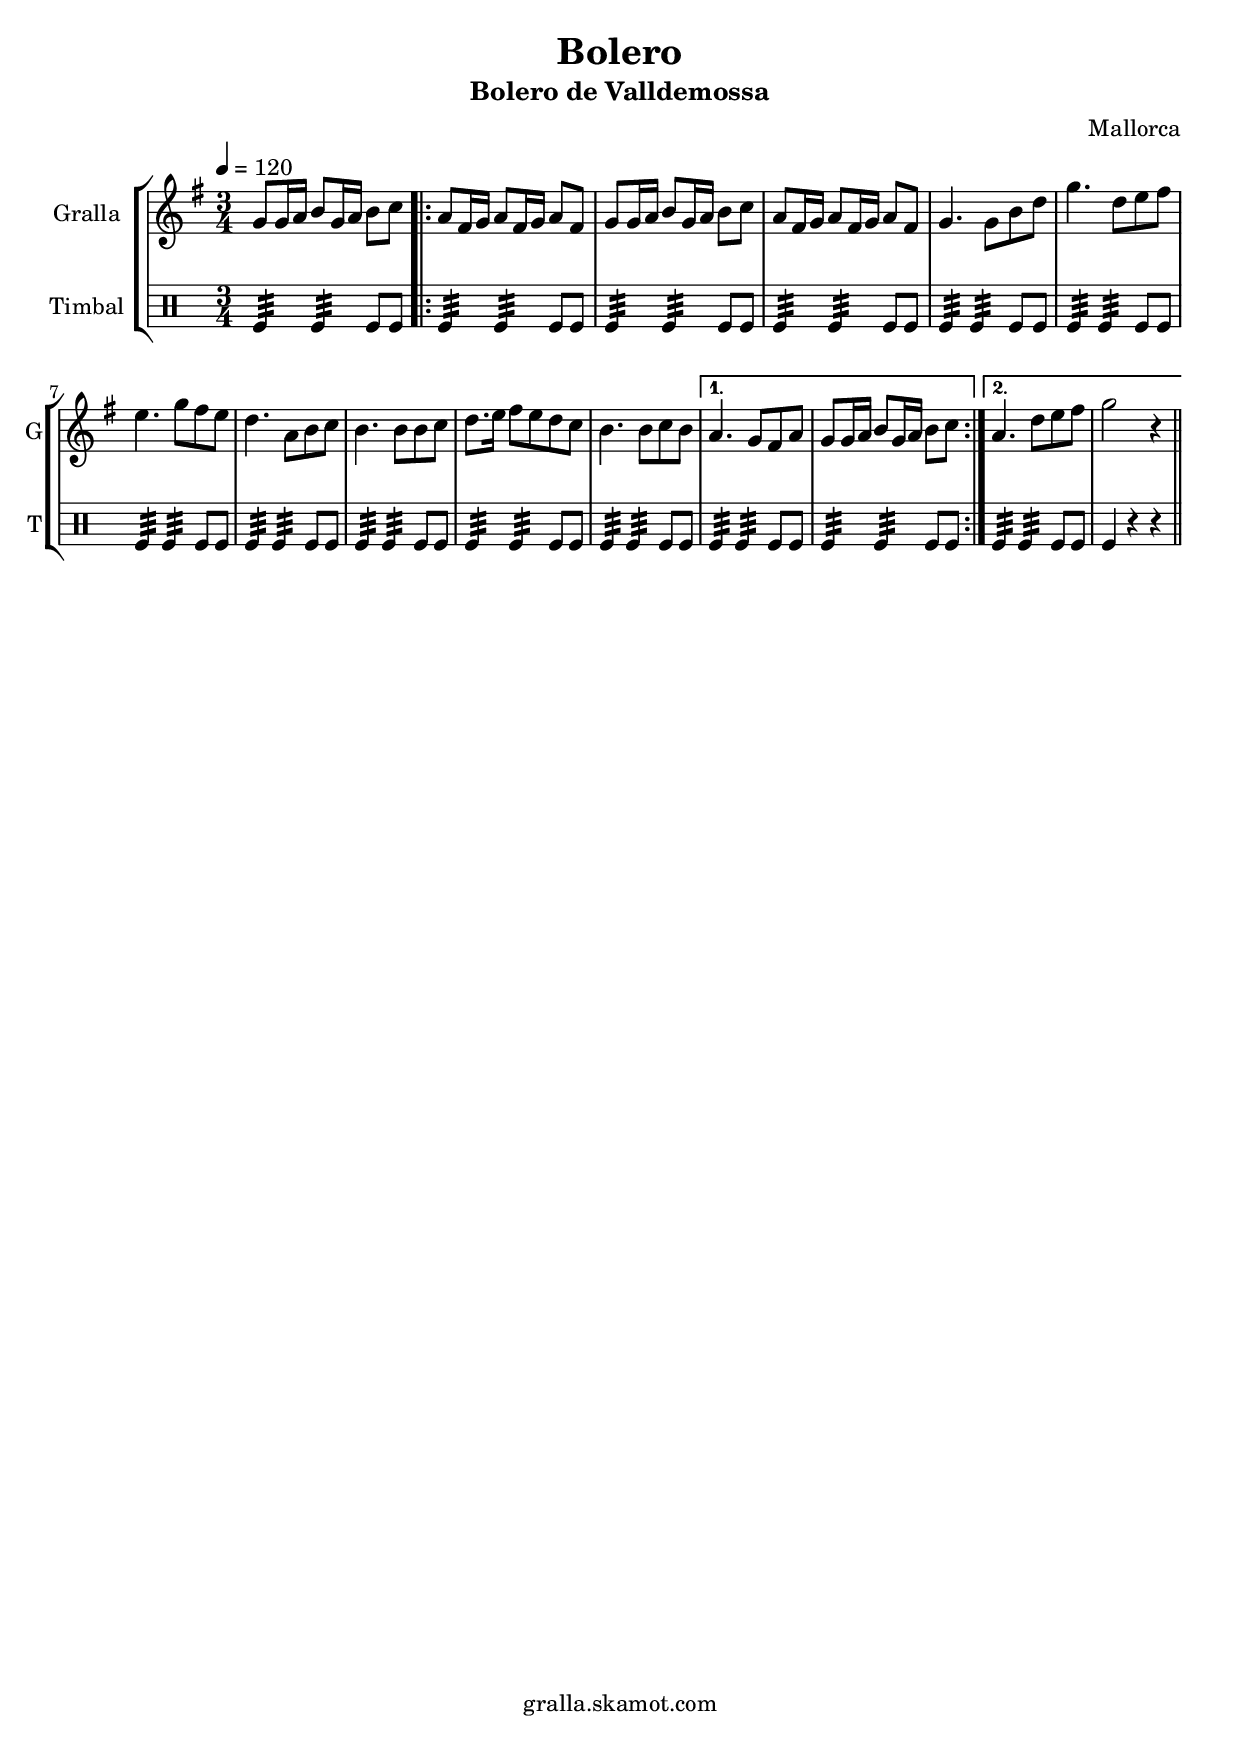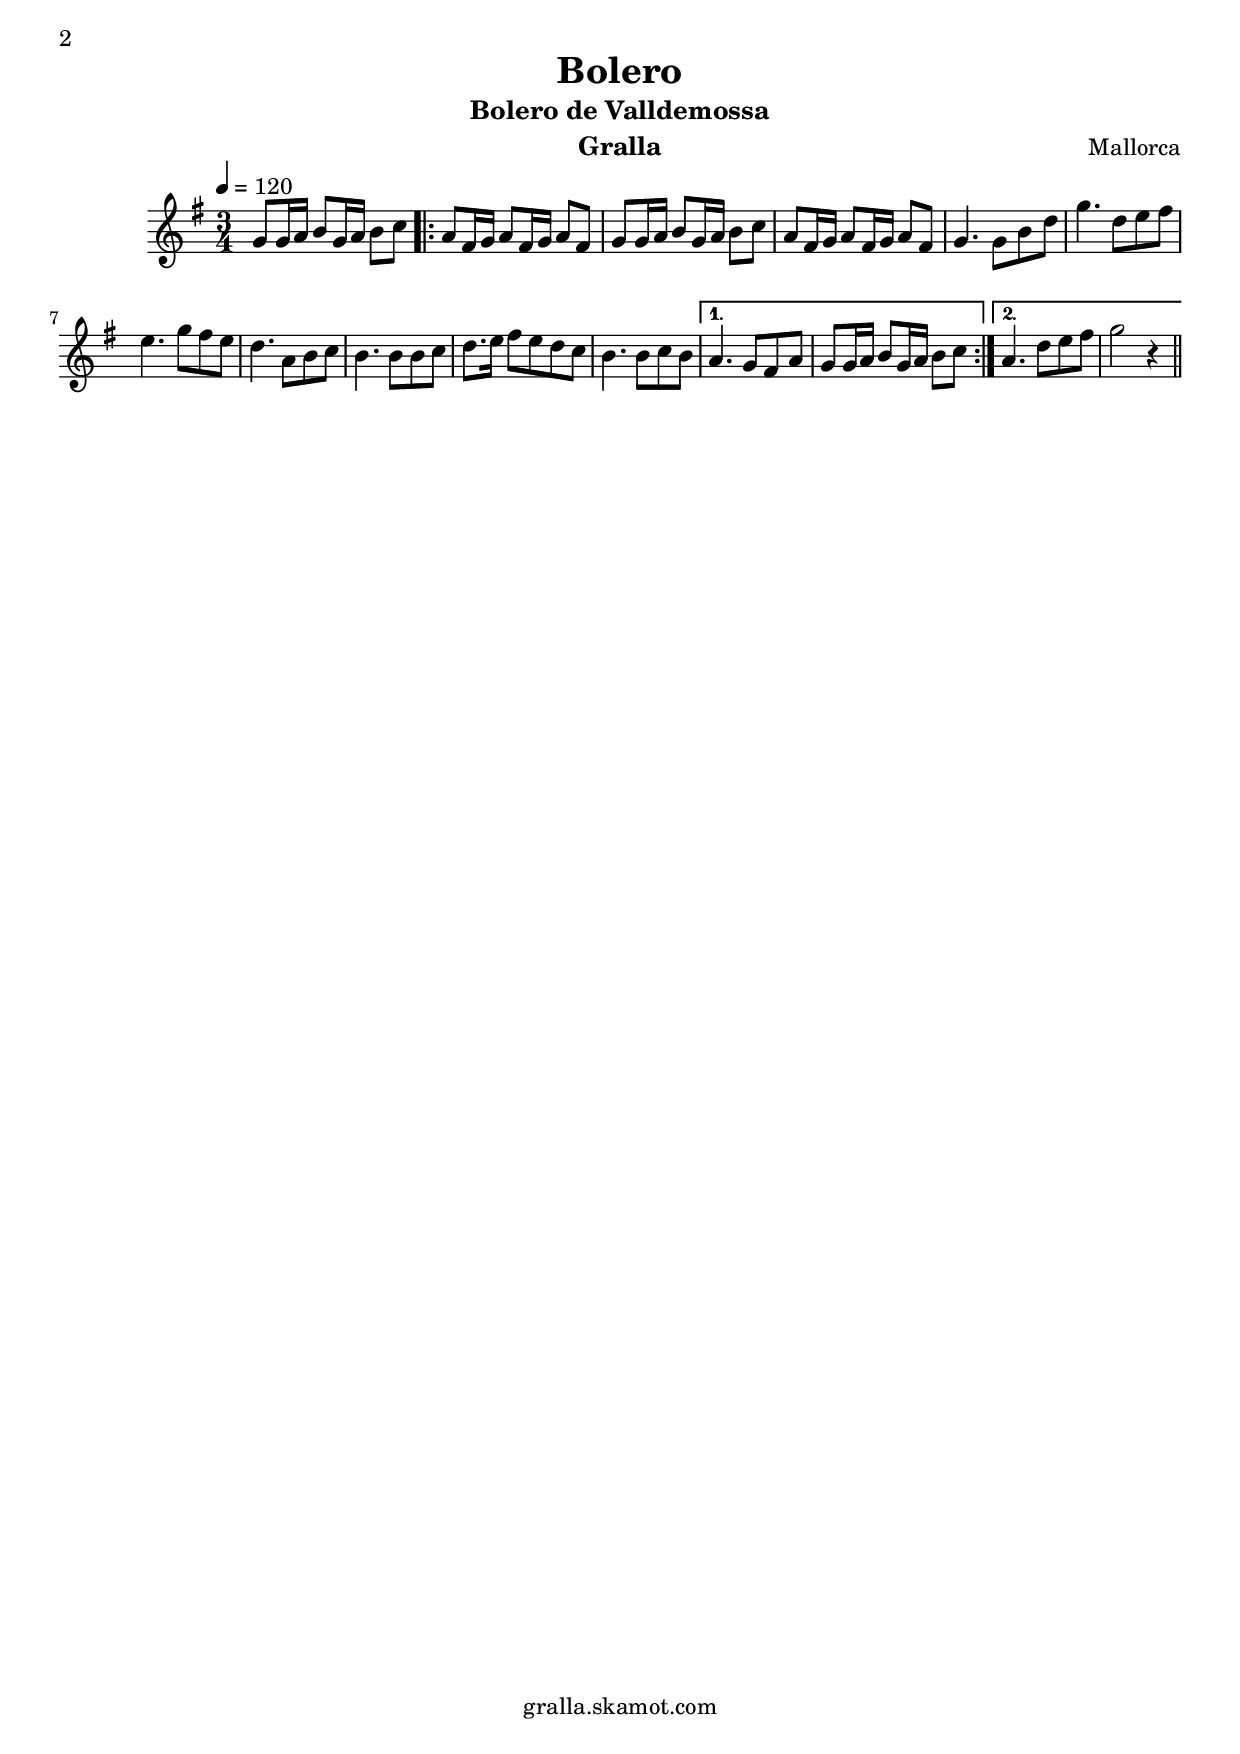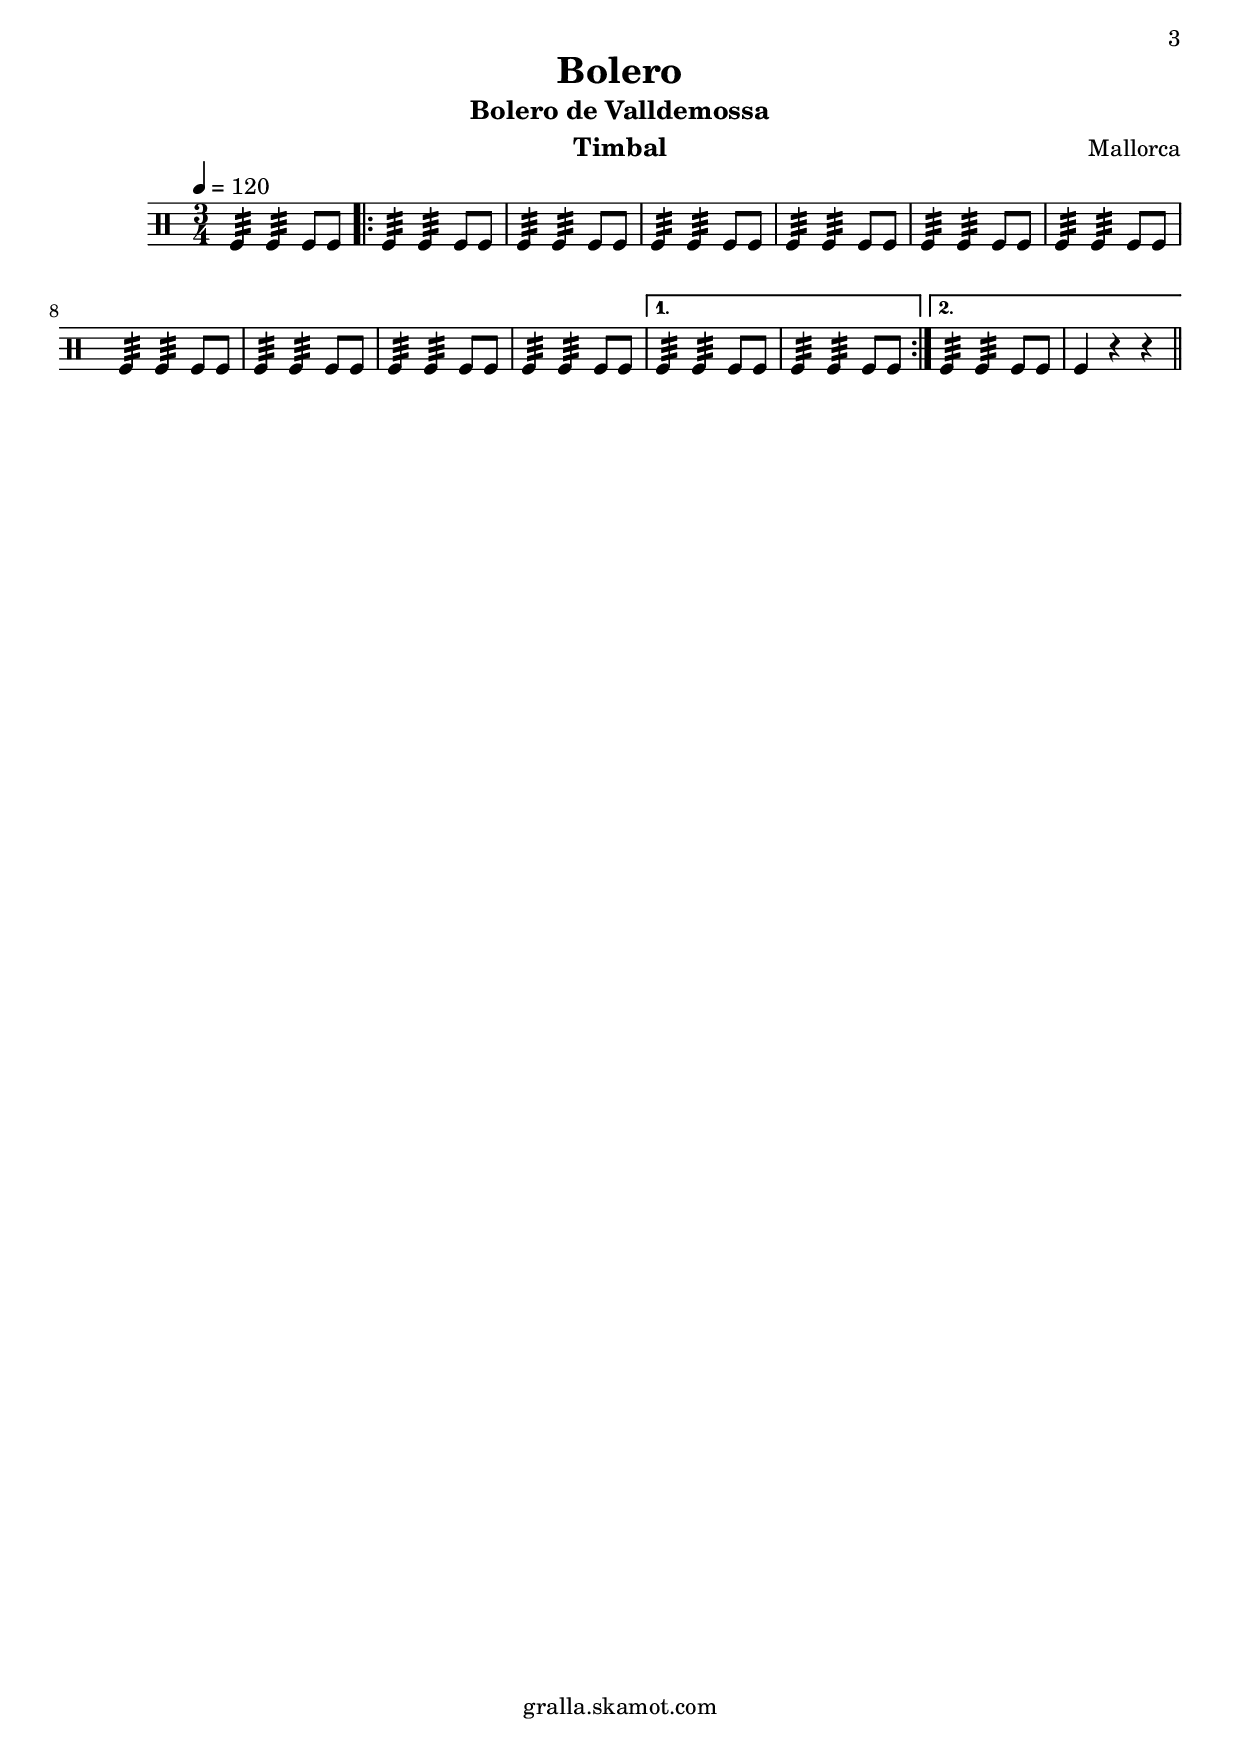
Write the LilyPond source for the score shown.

\version "2.16.2"

\header {
  dedication=""
  title="Bolero"
  subtitle="Bolero de Valldemossa"
  subsubtitle=""
  poet=""
  meter=""
  piece=""
  composer="Mallorca"
  arranger=""
  opus=""
  instrument=""
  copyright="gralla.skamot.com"
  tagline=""
}

liniaroAa =
\relative g'
{
  \tempo 4=120
  \clef treble
  \key g \major
  \time 3/4
  g8 g16 a b8 g16 a b8 c  |
  \repeat volta 2 { a8 fis16 g a8 fis16 g a8 fis  |
  g8 g16 a b8 g16 a b8 c  |
  a8 fis16 g a8 fis16 g a8 fis  |
  %05
  g4. g8 b d  |
  g4. d8 e fis  |
  e4. g8 fis e  |
  d4. a8 b c  |
  b4. b8 b c  |
  %10
  d8. e16 fis8 e d c  |
  b4. b8 c b }
  \alternative { { a4. g8 fis a  |
  g8 g16 a b8 g16 a b8 c }
  { a4. d8 e fis  |
  %15
  g2 r4 } } \bar "||"
}

liniaroAb =
\drummode
{
  \tempo 4=120
  \time 3/4
  tomfl4:32 tomfl:32 tomfl8 tomfl  |
  \repeat volta 2 { tomfl4:32 tomfl:32 tomfl8 tomfl  |
  tomfl4:32 tomfl:32 tomfl8 tomfl  |
  tomfl4:32 tomfl:32 tomfl8 tomfl  |
  %05
  tomfl4:32 tomfl:32 tomfl8 tomfl  |
  tomfl4:32 tomfl:32 tomfl8 tomfl  |
  tomfl4:32 tomfl:32 tomfl8 tomfl  |
  tomfl4:32 tomfl:32 tomfl8 tomfl  |
  tomfl4:32 tomfl:32 tomfl8 tomfl  |
  %10
  tomfl4:32 tomfl:32 tomfl8 tomfl  |
  tomfl4:32 tomfl:32 tomfl8 tomfl }
  \alternative { { tomfl4:32 tomfl:32 tomfl8 tomfl  |
  tomfl4:32 tomfl:32 tomfl8 tomfl }
  { tomfl4:32 tomfl:32 tomfl8 tomfl  |
  %15
  tomfl4 r r } } \bar "||"
}

\bookpart {
  \score {
    \new StaffGroup {
      \override Score.RehearsalMark.self-alignment-X = #LEFT
      <<
        \new Staff \with {instrumentName = #"Gralla" shortInstrumentName = #"G"} \liniaroAa
        \new DrumStaff \with {instrumentName = #"Timbal" shortInstrumentName = #"T"} \liniaroAb
      >>
    }
    \layout {}
  }
  \score { \unfoldRepeats
    \new StaffGroup {
      \override Score.RehearsalMark.self-alignment-X = #LEFT
      <<
        \new Staff \with {instrumentName = #"Gralla" shortInstrumentName = #"G"} \liniaroAa
        \new DrumStaff \with {instrumentName = #"Timbal" shortInstrumentName = #"T"} \liniaroAb
      >>
    }
    \midi {
      \set Staff.midiInstrument = "oboe"
      \set DrumStaff.midiInstrument = "drums"
    }
  }
}

\bookpart {
  \header {instrument="Gralla"}
  \score {
    \new StaffGroup {
      \override Score.RehearsalMark.self-alignment-X = #LEFT
      <<
        \new Staff \liniaroAa
      >>
    }
    \layout {}
  }
  \score { \unfoldRepeats
    \new StaffGroup {
      \override Score.RehearsalMark.self-alignment-X = #LEFT
      <<
        \new Staff \liniaroAa
      >>
    }
    \midi {
      \set Staff.midiInstrument = "oboe"
      \set DrumStaff.midiInstrument = "drums"
    }
  }
}

\bookpart {
  \header {instrument="Timbal"}
  \score {
    \new StaffGroup {
      \override Score.RehearsalMark.self-alignment-X = #LEFT
      <<
        \new DrumStaff \liniaroAb
      >>
    }
    \layout {}
  }
  \score { \unfoldRepeats
    \new StaffGroup {
      \override Score.RehearsalMark.self-alignment-X = #LEFT
      <<
        \new DrumStaff \liniaroAb
      >>
    }
    \midi {
      \set Staff.midiInstrument = "oboe"
      \set DrumStaff.midiInstrument = "drums"
    }
  }
}

